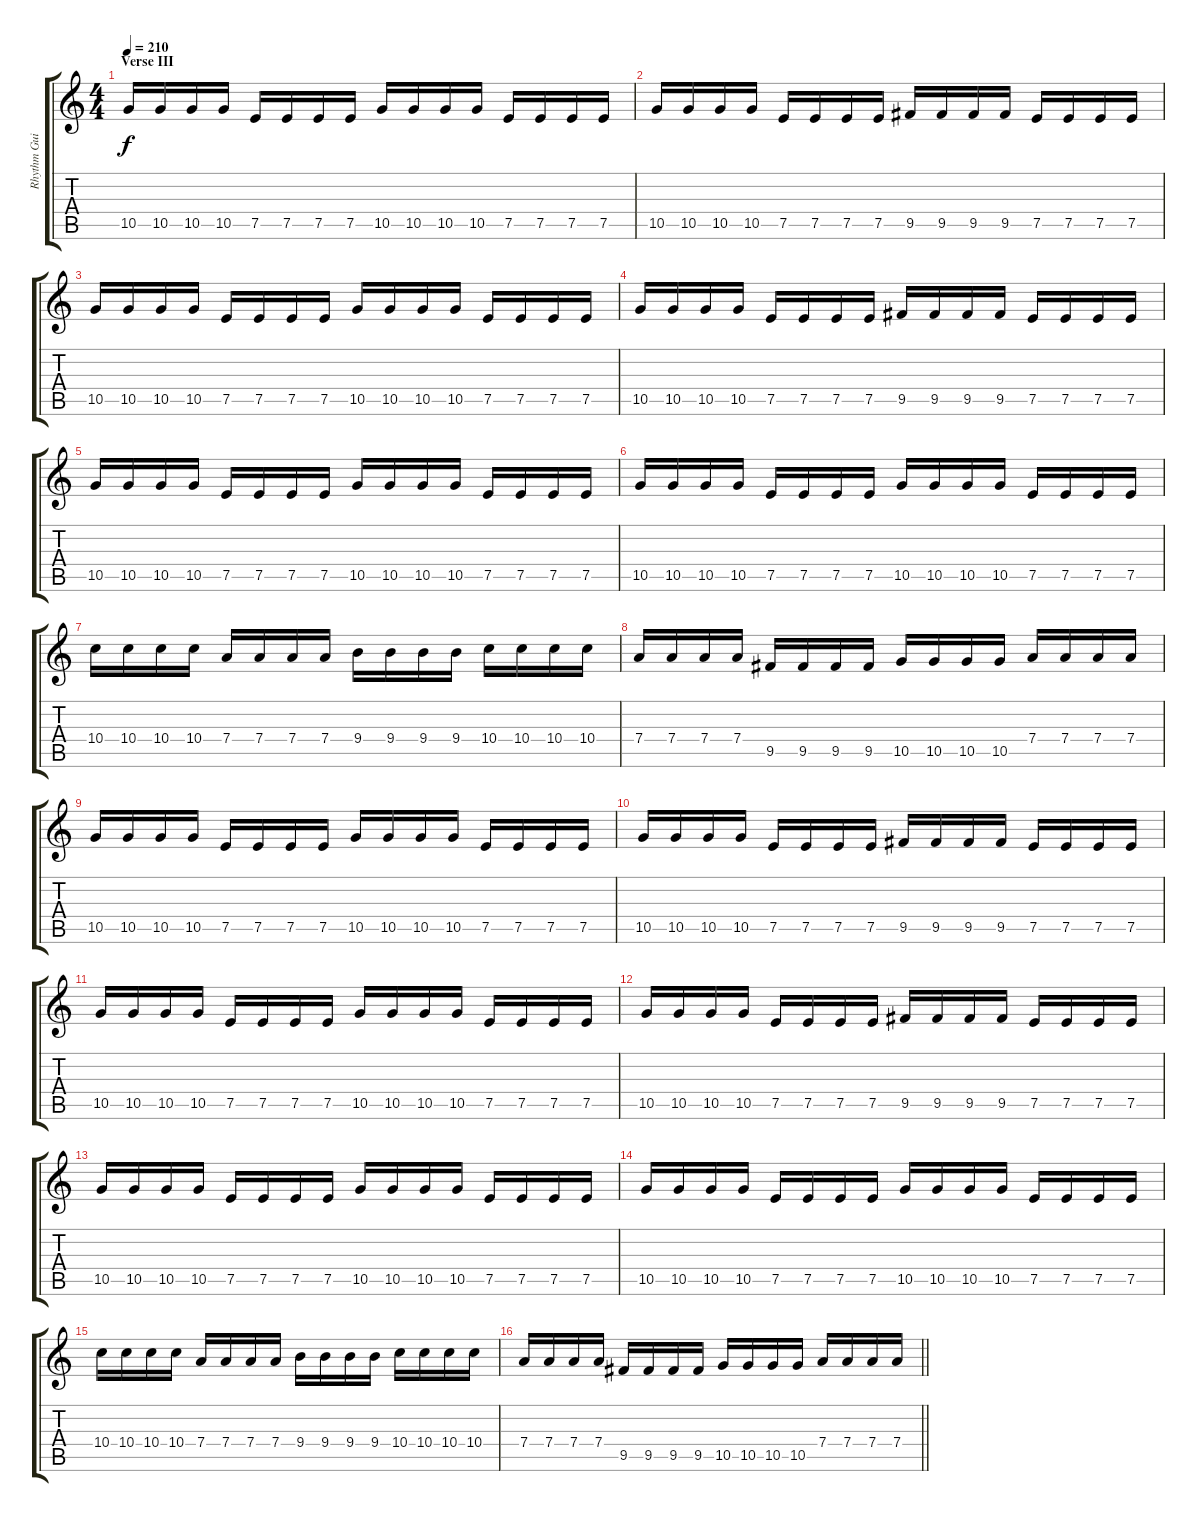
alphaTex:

\track ("Rhythm Guitar" "Rhythm Gui") {instrument distortionguitar}
\staff {score tabs}
\tuning (E4 B3 G3 D3 A2 E2) {hide}
\ts (4 4)
\section ("" "Verse III")
\tempo 210
\clef g2
\ks c
10.5.16{dy f} 10.5.16 10.5.16 10.5.16 7.5.16 7.5.16 7.5.16 7.5.16 10.5.16 10.5.16 10.5.16 10.5.16 7.5.16 7.5.16 7.5.16 7.5.16 |
10.5.16 10.5.16 10.5.16 10.5.16 7.5.16 7.5.16 7.5.16 7.5.16 9.5.16 9.5.16 9.5.16 9.5.16 7.5.16 7.5.16 7.5.16 7.5.16 |
10.5.16 10.5.16 10.5.16 10.5.16 7.5.16 7.5.16 7.5.16 7.5.16 10.5.16 10.5.16 10.5.16 10.5.16 7.5.16 7.5.16 7.5.16 7.5.16 |
10.5.16 10.5.16 10.5.16 10.5.16 7.5.16 7.5.16 7.5.16 7.5.16 9.5.16 9.5.16 9.5.16 9.5.16 7.5.16 7.5.16 7.5.16 7.5.16 |
10.5.16 10.5.16 10.5.16 10.5.16 7.5.16 7.5.16 7.5.16 7.5.16 10.5.16 10.5.16 10.5.16 10.5.16 7.5.16 7.5.16 7.5.16 7.5.16 |
10.5.16 10.5.16 10.5.16 10.5.16 7.5.16 7.5.16 7.5.16 7.5.16 10.5.16 10.5.16 10.5.16 10.5.16 7.5.16 7.5.16 7.5.16 7.5.16 |
10.4.16 10.4.16 10.4.16 10.4.16 7.4.16 7.4.16 7.4.16 7.4.16 9.4.16 9.4.16 9.4.16 9.4.16 10.4.16 10.4.16 10.4.16 10.4.16 |
7.4.16 7.4.16 7.4.16 7.4.16 9.5.16 9.5.16 9.5.16 9.5.16 10.5.16 10.5.16 10.5.16 10.5.16 7.4.16 7.4.16 7.4.16 7.4.16 |
10.5.16 10.5.16 10.5.16 10.5.16 7.5.16 7.5.16 7.5.16 7.5.16 10.5.16 10.5.16 10.5.16 10.5.16 7.5.16 7.5.16 7.5.16 7.5.16 |
10.5.16 10.5.16 10.5.16 10.5.16 7.5.16 7.5.16 7.5.16 7.5.16 9.5.16 9.5.16 9.5.16 9.5.16 7.5.16 7.5.16 7.5.16 7.5.16 |
10.5.16 10.5.16 10.5.16 10.5.16 7.5.16 7.5.16 7.5.16 7.5.16 10.5.16 10.5.16 10.5.16 10.5.16 7.5.16 7.5.16 7.5.16 7.5.16 |
10.5.16 10.5.16 10.5.16 10.5.16 7.5.16 7.5.16 7.5.16 7.5.16 9.5.16 9.5.16 9.5.16 9.5.16 7.5.16 7.5.16 7.5.16 7.5.16 |
10.5.16 10.5.16 10.5.16 10.5.16 7.5.16 7.5.16 7.5.16 7.5.16 10.5.16 10.5.16 10.5.16 10.5.16 7.5.16 7.5.16 7.5.16 7.5.16 |
10.5.16 10.5.16 10.5.16 10.5.16 7.5.16 7.5.16 7.5.16 7.5.16 10.5.16 10.5.16 10.5.16 10.5.16 7.5.16 7.5.16 7.5.16 7.5.16 |
10.4.16 10.4.16 10.4.16 10.4.16 7.4.16 7.4.16 7.4.16 7.4.16 9.4.16 9.4.16 9.4.16 9.4.16 10.4.16 10.4.16 10.4.16 10.4.16 |
\barLineRight lightlight
7.4.16 7.4.16 7.4.16 7.4.16 9.5.16 9.5.16 9.5.16 9.5.16 10.5.16 10.5.16 10.5.16 10.5.16 7.4.16 7.4.16 7.4.16 7.4.16
